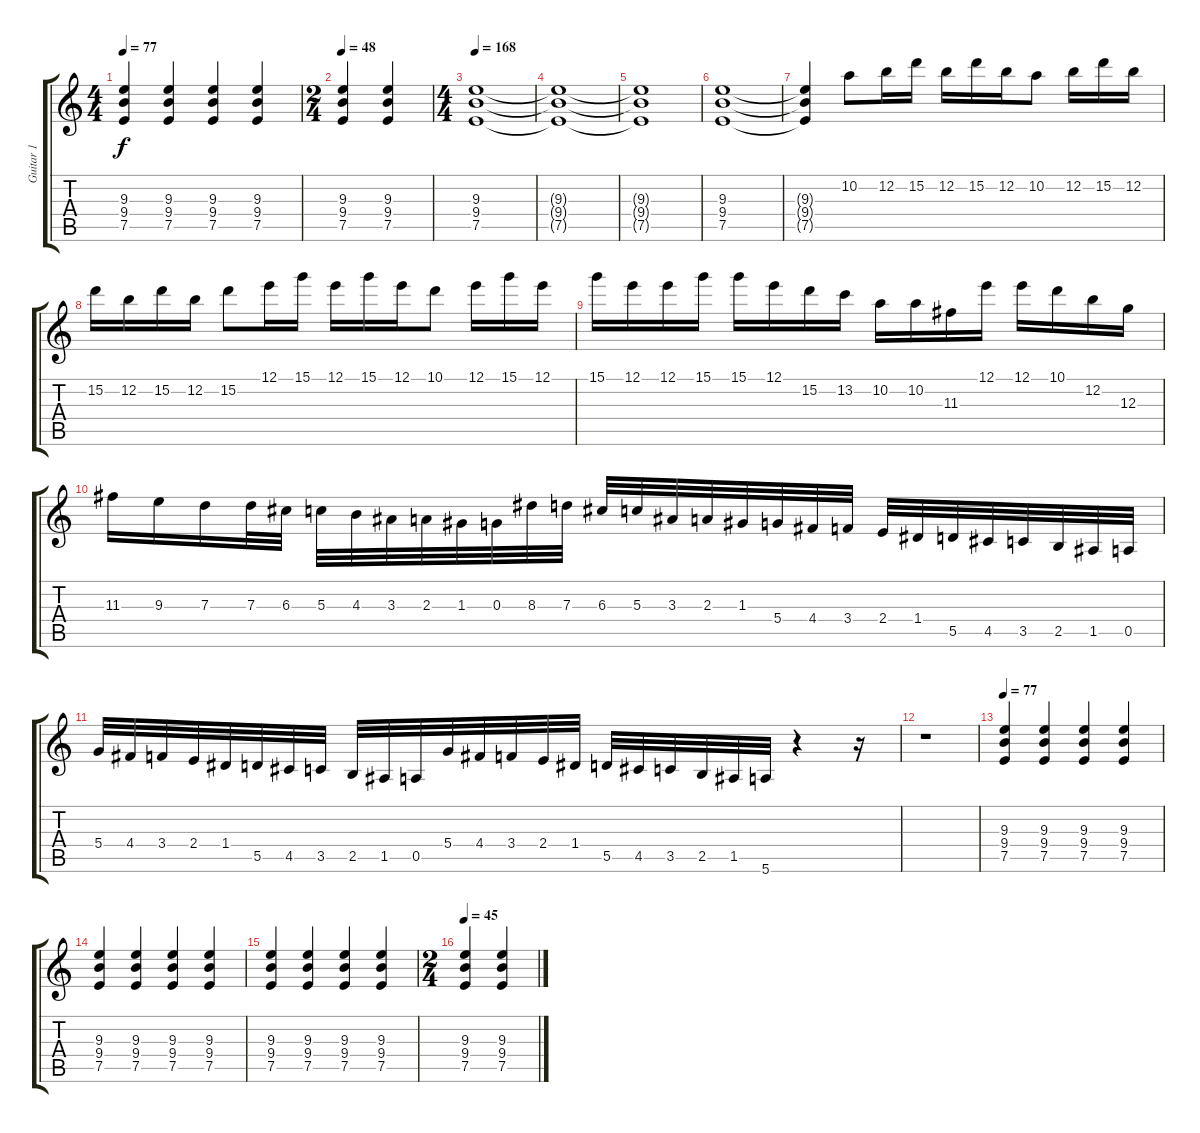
\track ("Guitar 1" "Guitar 1") {instrument distortionguitar}
\staff {score tabs}
\tuning (E4 B3 G3 D3 A2 E2) {hide}
\ts (4 4)
\tempo 77
\clef g2
\ks c
(9.3 9.4 7.5).4{dy f} (9.3 9.4 7.5).4 (9.3 9.4 7.5).4 (9.3 9.4 7.5).4 |
\ts (2 4)
\tempo 48
(9.3 9.4 7.5).4 (9.3 9.4 7.5).4 |
\ts (4 4)
\tempo 168
(9.3 9.4 7.5).1 |
(9.3{t} 9.4{t} 7.5{t}).1 |
(9.3{t} 9.4{t} 7.5{t}).1 |
(9.3 9.4 7.5).1 |
(9.3{t} 9.4{t} 7.5{t}).4 10.2.8 12.2.16 15.2.16 12.2.16 15.2.16 12.2.16 10.2.8 12.2.16 15.2.16 12.2.16 |
15.2.16 12.2.16 15.2.16 12.2.16 15.2.8 12.1.16 15.1.16 12.1.16 15.1.16 12.1.16 10.1.8 12.1.16 15.1.16 12.1.16 |
15.1.16 12.1.16 12.1.16 15.1.16 15.1.16 12.1.16 15.2.16 13.2.16 10.2.16 10.2.16 11.3.16 12.1.16 12.1.16 10.1.16 12.2.16 12.3.16 |
11.3.16 9.3.16 7.3.16 7.3.32 6.3.32 5.3.32 4.3.32 3.3.32 2.3.32 1.3.32 0.3.32 8.3.32 7.3.32 6.3.32 5.3.32 3.3.32 2.3.32 1.3.32 5.4.32 4.4.32 3.4.32 2.4.32 1.4.32 5.5.32 4.5.32 3.5.32 2.5.32 1.5.32 0.5.32 |
5.4.32 4.4.32 3.4.32 2.4.32 1.4.32 5.5.32 4.5.32 3.5.32 2.5.32 1.5.32 0.5.32 5.4.32 4.4.32 3.4.32 2.4.32 1.4.32 5.5.32 4.5.32 3.5.32 2.5.32 1.5.32 5.6.32 r.4 r.16 |
r.1 |
\tempo 77
(9.3 9.4 7.5).4 (9.3 9.4 7.5).4 (9.3 9.4 7.5).4 (9.3 9.4 7.5).4 |
(9.3 9.4 7.5).4 (9.3 9.4 7.5).4 (9.3 9.4 7.5).4 (9.3 9.4 7.5).4 |
(9.3 9.4 7.5).4 (9.3 9.4 7.5).4 (9.3 9.4 7.5).4 (9.3 9.4 7.5).4 |
\ts (2 4)
\tempo 45
(9.3 9.4 7.5).4 (9.3 9.4 7.5).4
